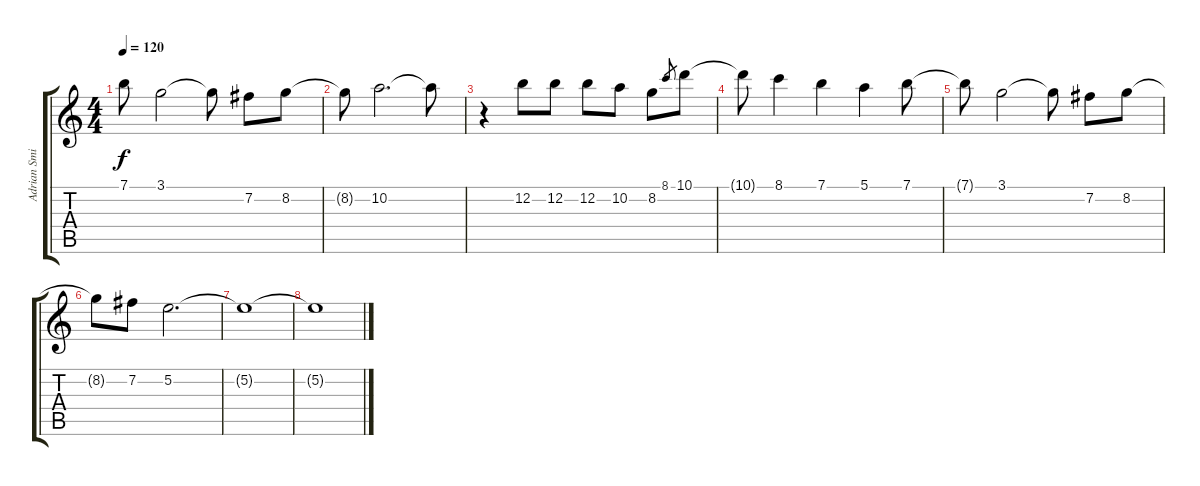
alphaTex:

\track ("Adrian Smith" "Adrian Smi") {instrument distortionguitar}
\staff {score tabs}
\tuning (E4 B3 G3 D3 A2 E2) {hide}
\ts (4 4)
\tempo 120
\clef g2
\ks c
7.1{t}.8{dy f} 3.1.2 3.1{t}.8 7.2.8 8.2.8 |
8.2{t}.8 10.2.2{d} 10.2{t}.8 |
r.4 12.2.8 12.2.8 12.2.8 10.2.8 8.2.8 8.1.8{gr} 10.1.8 |
10.1{t}.8 8.1.4 7.1.4 5.1.4 7.1.8 |
7.1{t}.8 3.1.2 3.1{t}.8 7.2.8 8.2.8 |
8.2{t}.8 7.2.8 5.2.2{d} |
5.2{t}.1 |
5.2{t}.1
